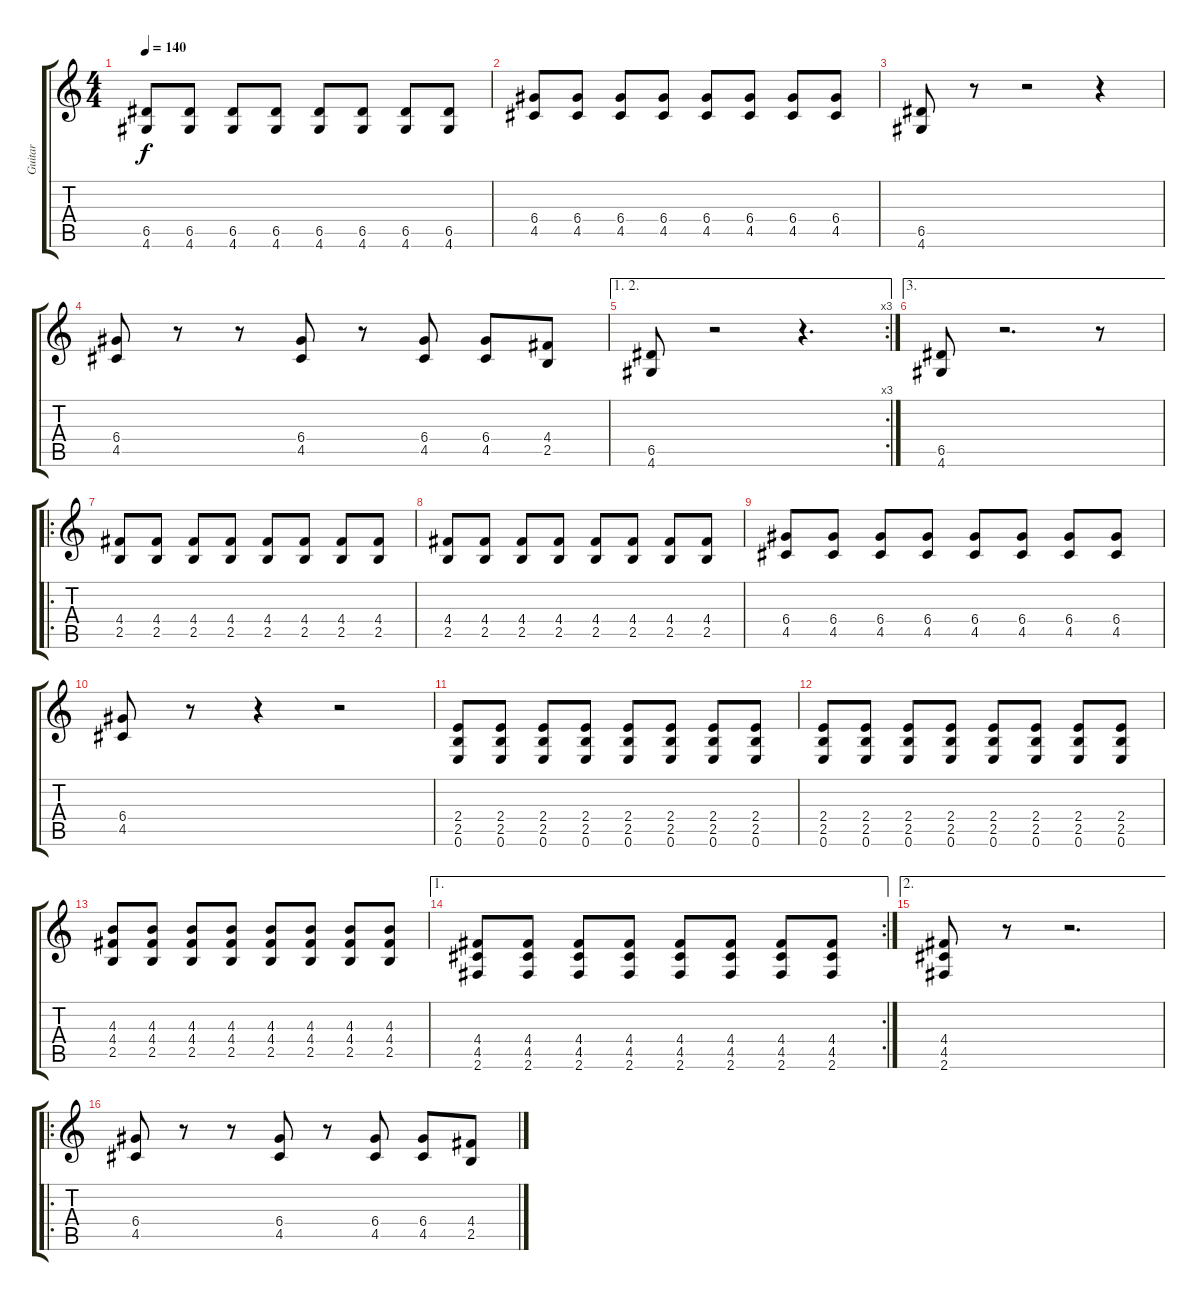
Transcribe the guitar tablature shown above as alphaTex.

\track ("Guitar" "Guitar") {instrument overdrivenguitar}
\staff {score tabs}
\tuning (E4 B3 G3 D3 A2 E2) {hide}
\ts (4 4)
\tempo 140
\clef g2
\ks c
(6.5 4.6).8{dy f} (6.5 4.6).8 (6.5 4.6).8 (6.5 4.6).8 (6.5 4.6).8 (6.5 4.6).8 (6.5 4.6).8 (6.5 4.6).8 |
(6.4 4.5).8 (6.4 4.5).8 (6.4 4.5).8 (6.4 4.5).8 (6.4 4.5).8 (6.4 4.5).8 (6.4 4.5).8 (6.4 4.5).8 |
(6.5 4.6).8 r.8 r.2 r.4 |
(6.4 4.5).8 r.8 r.8 (6.4 4.5).8 r.8 (6.4 4.5).8 (6.4 4.5).8 (4.4 2.5).8 |
\ae (1 2)
\rc 3
(6.5 4.6).8 r.2 r.4{d} |
\ae 3
(6.5 4.6).8 r.2{d} r.8 |
\ro
(4.4 2.5).8 (4.4 2.5).8 (4.4 2.5).8 (4.4 2.5).8 (4.4 2.5).8 (4.4 2.5).8 (4.4 2.5).8 (4.4 2.5).8 |
(4.4 2.5).8 (4.4 2.5).8 (4.4 2.5).8 (4.4 2.5).8 (4.4 2.5).8 (4.4 2.5).8 (4.4 2.5).8 (4.4 2.5).8 |
(6.4 4.5).8 (6.4 4.5).8 (6.4 4.5).8 (6.4 4.5).8 (6.4 4.5).8 (6.4 4.5).8 (6.4 4.5).8 (6.4 4.5).8 |
(6.4 4.5).8 r.8 r.4 r.2 |
(2.4 2.5 0.6).8 (2.4 2.5 0.6).8 (2.4 2.5 0.6).8 (2.4 2.5 0.6).8 (2.4 2.5 0.6).8 (2.4 2.5 0.6).8 (2.4 2.5 0.6).8 (2.4 2.5 0.6).8 |
(2.4 2.5 0.6).8 (2.4 2.5 0.6).8 (2.4 2.5 0.6).8 (2.4 2.5 0.6).8 (2.4 2.5 0.6).8 (2.4 2.5 0.6).8 (2.4 2.5 0.6).8 (2.4 2.5 0.6).8 |
(4.3 4.4 2.5).8 (4.3 4.4 2.5).8 (4.3 4.4 2.5).8 (4.3 4.4 2.5).8 (4.3 4.4 2.5).8 (4.3 4.4 2.5).8 (4.3 4.4 2.5).8 (4.3 4.4 2.5).8 |
\ae 1
\rc 2
(4.4 4.5 2.6).8 (4.4 4.5 2.6).8 (4.4 4.5 2.6).8 (4.4 4.5 2.6).8 (4.4 4.5 2.6).8 (4.4 4.5 2.6).8 (4.4 4.5 2.6).8 (4.4 4.5 2.6).8 |
\ae 2
(4.4 4.5 2.6).8 r.8 r.2{d} |
\ro
(6.4 4.5).8 r.8 r.8 (6.4 4.5).8 r.8 (6.4 4.5).8 (6.4 4.5).8 (4.4 2.5).8
